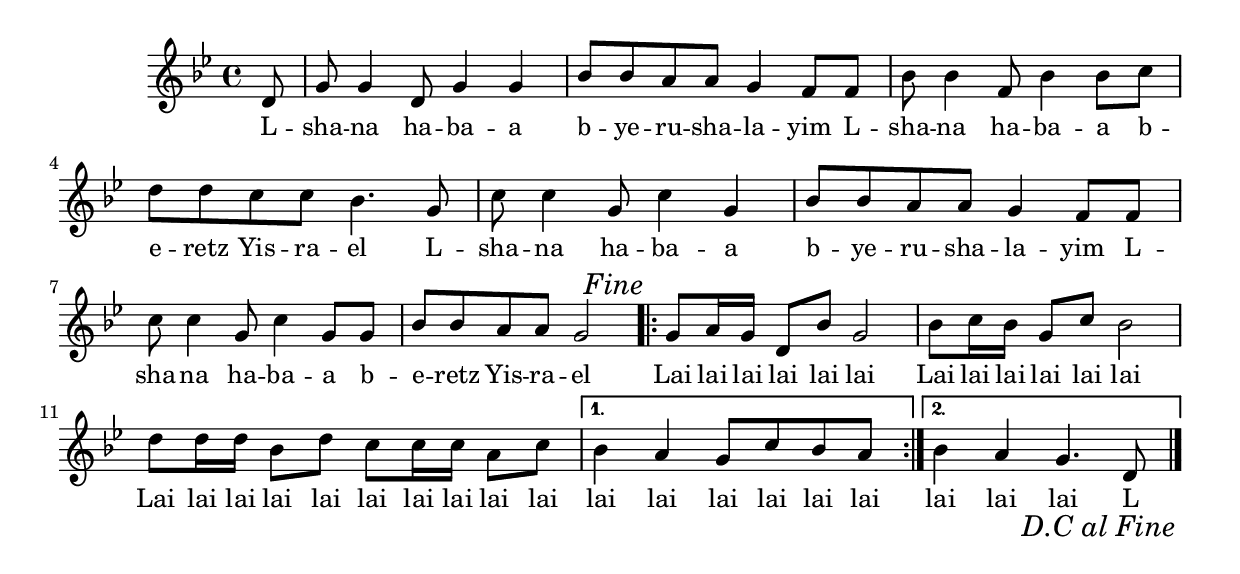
\version "2.11.20"

\include "defs.ly"

\score {
<<
  \new Voice
    \relative c' {
      \override Score.RehearsalMark #'break-visibility = #begin-of-line-invisible
      \override Score.RehearsalMark #'self-alignment-X = #RIGHT
      \key g \minor
      \partial 8 d8
    | g8 g4 d8 g4 g
    | bes8 bes a8 a g4 f8 f
    | bes8 bes4 f8 bes4 bes8 c
    | d8 d c c bes4. g8
    | c8 c4 g8 c4 g
    | bes8 bes a8 a g4 f8 f
    | c'8 c4 g8 c4 g8 g
    | bes8 bes a a g2 \mark \markup \italic "Fine"

      \repeat volta 2 {
      | g8 a16 g d8 bes'8 g2
      | bes8 c16 bes g8 c8 bes2
      | d8 d16 d bes8 d c8 c16 c a8 c
      }
      \alternative {
        { bes4 a g8 c bes a }
	{ bes4 a g4. d8 \bar "|."
	  \once \override Score.RehearsalMark #'direction = #DOWN
	  \mark \markup \italic "D.C al Fine" }
      }
    }

  \addlyrics {
    L -- sha -- na ha -- ba -- a b -- ye -- ru -- sha -- la -- yim
    L -- sha -- na ha -- ba -- a b -- e -- retz Yis -- ra -- el
    L -- sha -- na ha -- ba -- a b -- ye -- ru -- sha -- la -- yim
    L -- sha -- na ha -- ba -- a b -- e -- retz Yis -- ra -- el

    \repeat volta 2 {
      Lai lai lai lai lai lai
      Lai lai lai lai lai lai
      Lai lai lai lai lai lai lai lai lai lai
    }
    \alternative {
      { lai lai lai lai lai lai }
      { lai lai lai L }
    }
  }
>>

\header { title = "L’shana habaa" }
}
